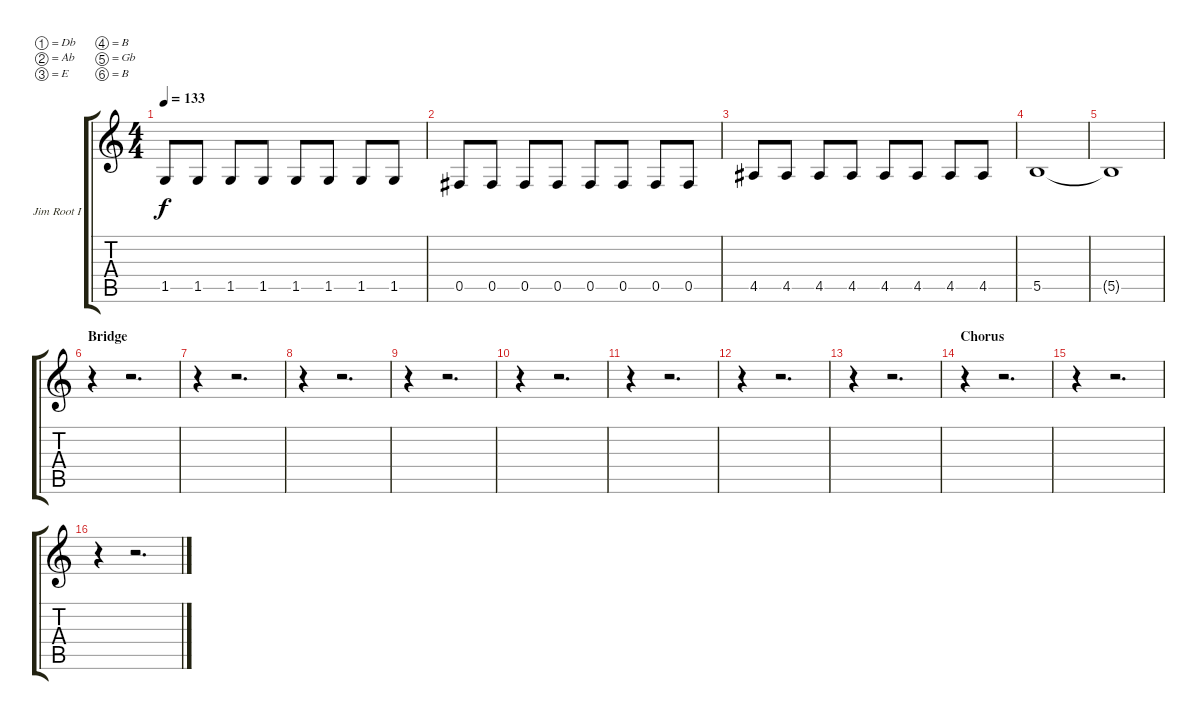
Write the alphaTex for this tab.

\bracketExtendMode groupsimilarinstruments
\firstSystemTrackNameOrientation horizontal
\otherSystemsTrackNameOrientation horizontal
\track ("Jim Root Interlude" "Jim Root I") {instrument overdrivenguitar}
\staff {score tabs}
\tuning (Db4 Ab3 E3 B2 Gb2 B1)
\ts (4 4)
\tempo 133
\clef g2
\ks c
1.5.8{dy f} 1.5.8 1.5.8 1.5.8 1.5.8 1.5.8 1.5.8 1.5.8 |
0.5.8 0.5.8 0.5.8 0.5.8 0.5.8 0.5.8 0.5.8 0.5.8 |
4.5.8 4.5.8 4.5.8 4.5.8 4.5.8 4.5.8 4.5.8 4.5.8 |
5.5.1 |
5.5{t}.1 |
\section ("" "Bridge")
r.4 r.2{d} |
r.4 r.2{d} |
r.4 r.2{d} |
r.4 r.2{d} |
r.4 r.2{d} |
r.4 r.2{d} |
r.4 r.2{d} |
r.4 r.2{d} |
\section ("" "Chorus")
r.4 r.2{d} |
r.4 r.2{d} |
r.4 r.2{d}
